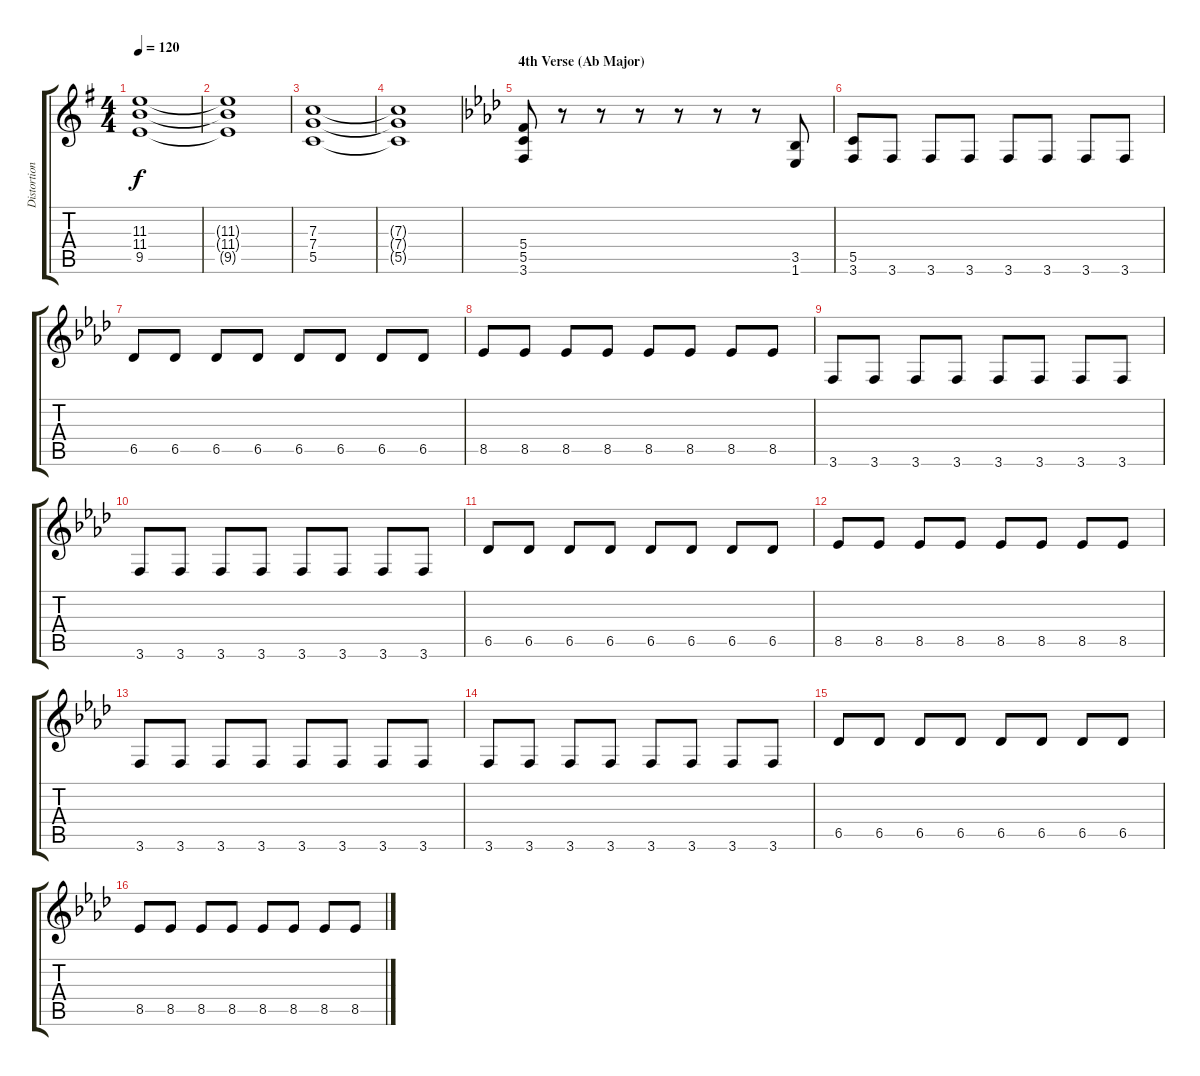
\track ("Distortion Guitar 2" "Distortion") {instrument distortionguitar}
\staff {score tabs}
\tuning (D4 A3 F3 C3 G2 D2) {hide}
\ts (4 4)
\tempo 120
\clef g2
\ks g
(11.3 11.4 9.5).1{dy f} |
(11.3{t} 11.4{t} 9.5{t}).1 |
(7.3 7.4 5.5).1 |
(7.3{t} 7.4{t} 5.5{t}).1 |
\section ("" "4th Verse (Ab Major)")
\ks ab
(5.4 5.5 3.6).8 r.8 r.8 r.8 r.8 r.8 r.8 (3.5 1.6).8 |
(5.5 3.6).8 3.6.8 3.6.8 3.6.8 3.6.8 3.6.8 3.6.8 3.6.8 |
6.5.8 6.5.8 6.5.8 6.5.8 6.5.8 6.5.8 6.5.8 6.5.8 |
8.5.8 8.5.8 8.5.8 8.5.8 8.5.8 8.5.8 8.5.8 8.5.8 |
3.6.8 3.6.8 3.6.8 3.6.8 3.6.8 3.6.8 3.6.8 3.6.8 |
3.6.8 3.6.8 3.6.8 3.6.8 3.6.8 3.6.8 3.6.8 3.6.8 |
6.5.8 6.5.8 6.5.8 6.5.8 6.5.8 6.5.8 6.5.8 6.5.8 |
8.5.8 8.5.8 8.5.8 8.5.8 8.5.8 8.5.8 8.5.8 8.5.8 |
3.6.8 3.6.8 3.6.8 3.6.8 3.6.8 3.6.8 3.6.8 3.6.8 |
3.6.8 3.6.8 3.6.8 3.6.8 3.6.8 3.6.8 3.6.8 3.6.8 |
6.5.8 6.5.8 6.5.8 6.5.8 6.5.8 6.5.8 6.5.8 6.5.8 |
8.5.8 8.5.8 8.5.8 8.5.8 8.5.8 8.5.8 8.5.8 8.5.8
